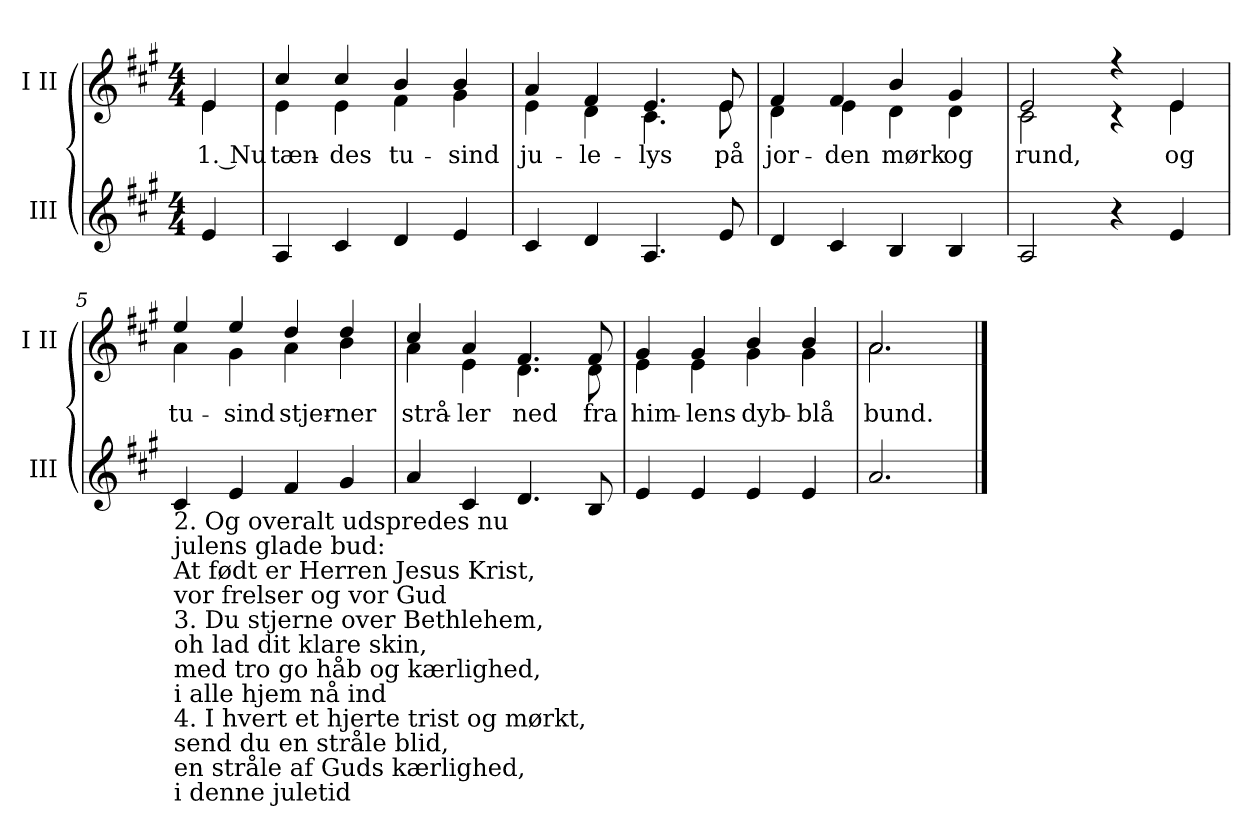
**kern	**kern	**text
*part2	*part1	*part1
*staff2	*staff1	*staff1
*I"III	*I"I II	*
*I'III	*I'I II	*
*clefG2	*clefG2	*
*k[f#c#g#]	*k[f#c#g#]	*
*M4/4	*M4/4	*
=	=	=
!	!	!LO:LY:b
*	*^	*
4e/	4e/	4e\	1. Nu
=1	=1	=1	=1
!	!	!	!LO:LY:b
4A/	4cc#/	4e\	tæn-
!	!	!	!LO:LY:b
4c#/	4cc#/	4e\	-des
!	!	!	!LO:LY:b
4d/	4b/	4f#\	tu-
!	!	!	!LO:LY:b
4e/	4b/	4g#\	-sind
=2	=2	=2	=2
!	!	!	!LO:LY:b
4c#/	4a/	4e\	ju-
!	!	!	!LO:LY:b
4d/	4f#/	4d\	-le-
!	!	!	!LO:LY:b
4.A/	4.e/	4.c#\	-lys
!	!	!	!LO:LY:b
8e/	8e/	8e\	på
=3	=3	=3	=3
!	!	!	!LO:LY:b
4d/	4f#/	4d\	jor-
!	!	!	!LO:LY:b
4c#/	4f#/	4e\	-den
!	!	!	!LO:LY:b
4B/	4b/	4d\	mørk
!	!	!	!LO:LY:b
4B/	4g#/	4d\	og
=4	=4	=4	=4
!	!	!	!LO:LY:b
2A/	2e/	2c#\	rund,
4r	4r	4r	.
!	!	!	!LO:LY:b
4e/	4e/	4e\	og
!!LO:LB:g=z	!!
=5	=5	=5	=5
!LO:TX:b:t=2. Og overalt udspredes nu	!	!	!
!LO:TX:b:t=julens glade bud&colon;	!	!	!
!LO:TX:b:t=At født er Herren Jesus Krist,	!	!	!
!LO:TX:b:t=vor frelser og vor Gud	!	!	!
!LO:TX:b:t=3. Du stjerne over Bethlehem,	!	!	!
!LO:TX:b:t=oh lad dit klare skin,	!	!	!
!LO:TX:b:t=med tro go håb og kærlighed,	!	!	!
!LO:TX:b:t=i alle hjem nå ind	!	!	!
!LO:TX:b:t=4. I hvert et hjerte trist og mørkt,	!	!	!
!LO:TX:b:t=send du en stråle blid,	!	!	!
!LO:TX:b:t=en stråle af Guds kærlighed,	!	!	!
!LO:TX:b:t=i denne juletid	!	!	!
!	!	!	!LO:LY:b
4c#/	4ee/	4a\	tu-
!	!	!	!LO:LY:b
4e/	4ee/	4g#\	-sind
!	!	!	!LO:LY:b
4f#/	4dd/	4a\	stjer-
!	!	!	!LO:LY:b
4g#/	4dd/	4b\	-ner
=6	=6	=6	=6
!	!	!	!LO:LY:b
4a/	4cc#/	4a\	strå-
!	!	!	!LO:LY:b
4c#/	4a/	4e\	-ler
!	!	!	!LO:LY:b
4.d/	4.f#/	4.d\	ned
!	!	!	!LO:LY:b
8B/	8f#/	8d\	fra
=7	=7	=7	=7
!	!	!	!LO:LY:b
4e/	4g#/	4e\	him-
!	!	!	!LO:LY:b
4e/	4g#/	4e\	-lens
!	!	!	!LO:LY:b
4e/	4b/	4g#\	dyb-
!	!	!	!LO:LY:b
4e/	4b/	4g#\	-blå
=8	=8	=8	=8
!	!	!	!LO:LY:b
2.a/	2.a/	2.a\	bund.
*	*v	*v	*
==	==	==
*-	*-	*-
